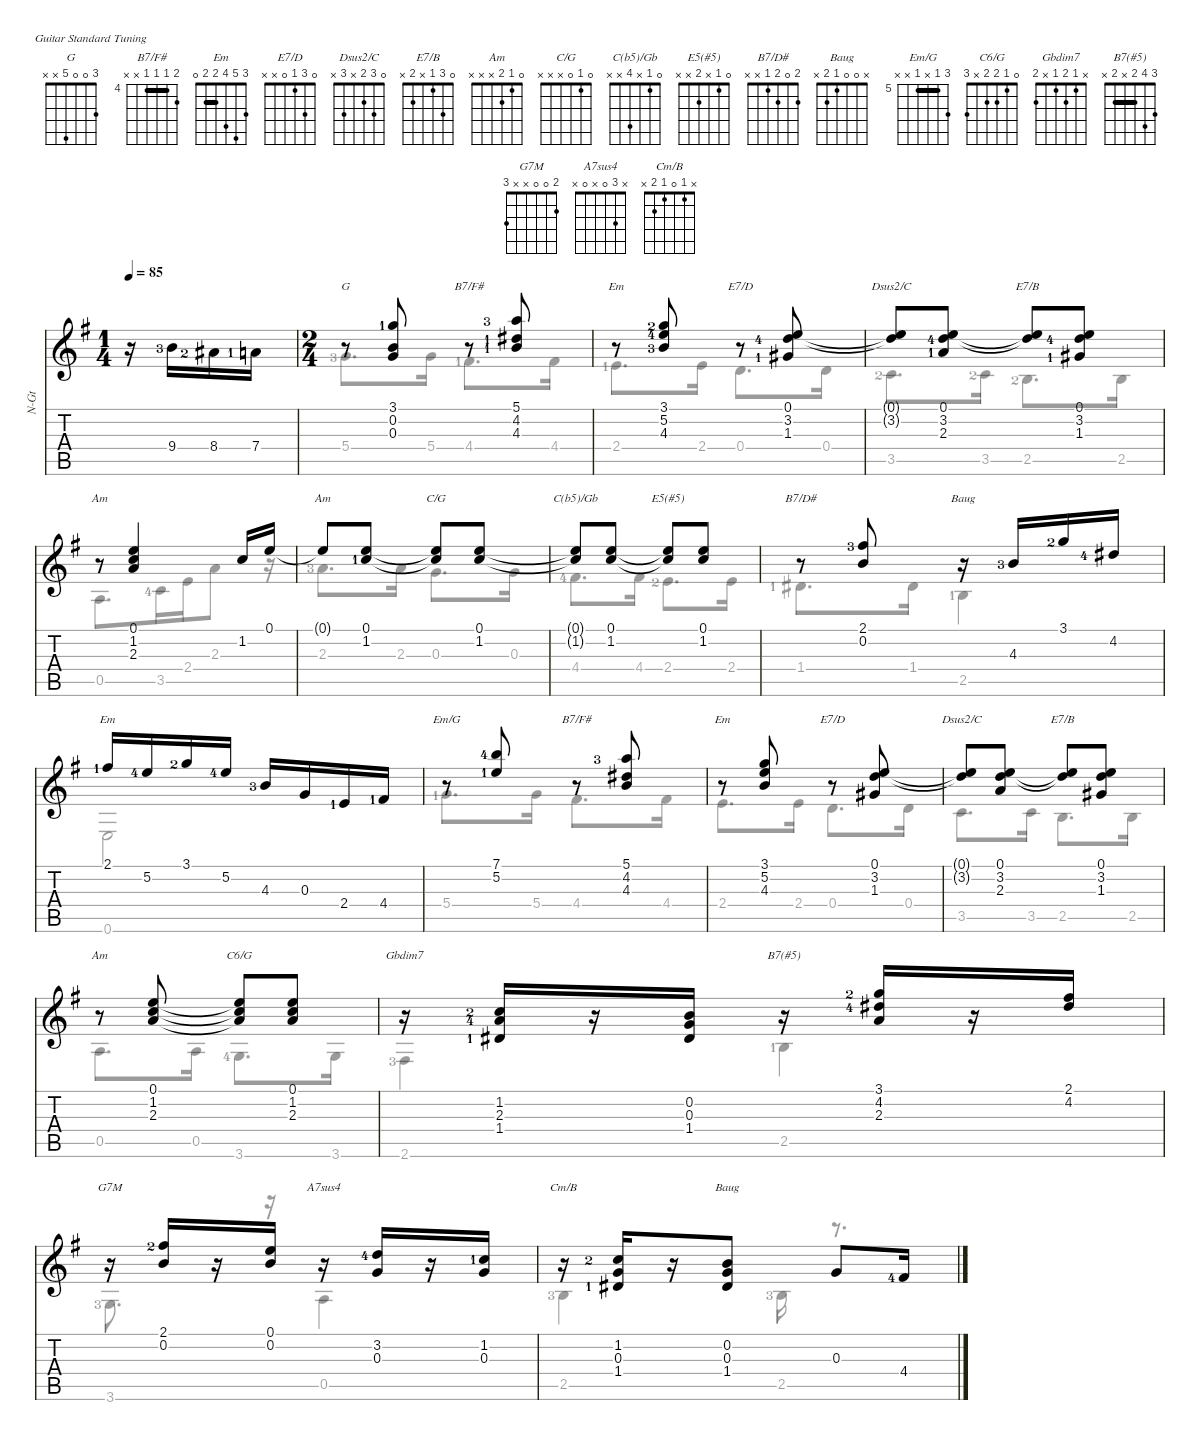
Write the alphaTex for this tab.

\defaultSystemsLayout 4
\hideDynamics
\bracketExtendMode nobrackets
\otherSystemsTrackNameOrientation horizontal
\defaultBarNumberDisplay Hide
\track ("Nylon Guitar" "N-Gt") {instrument acousticguitarnylon}
\staff {score tabs}
\tuning (E4 B3 G3 D3 A2 E2)
\chord ("G " 3 0 0 5 x x)
\chord ("B7/F#" 5 4 4 4 x x) {firstfret 4 barre (4 4)}
\chord ("Em" 3 5 4 2 x x)
\chord ("E7/D" 0 3 1 0 x x)
\chord ("Dsus2/C" 0 3 2 x 3 x)
\chord ("E7/B" 0 3 1 x 2 x)
\chord ("Am" 0 1 2 2 0 x)
\chord ("Am" 0 1 2 x x x)
\chord ("C/G" 0 1 0 x x x)
\chord ("C(b5)/Gb" 0 1 x 4 x x)
\chord ("E5(#5)" 0 1 x 2 x x)
\chord ("B7/D#" 2 0 2 1 x x)
\chord ("Baug" 3 4 4 x 2 x)
\chord ("Em" 3 5 4 2 2 0) {barre 2}
\chord ("Em/G" 7 5 x 5 x x) {firstfret 5 barre 5}
\chord ("C6/G" 0 1 2 2 x 3)
\chord ("Gbdim7" x 1 2 1 x 2)
\chord ("B7(#5)" 3 4 2 x 2 x) {barre 2}
\chord ("G7M" 2 0 0 x x 3)
\chord ("A7sus4" x 3 0 x 0 x)
\chord ("Cm/B" x 1 0 1 2 x)
\chord ("Baug" x 0 0 1 2 x)
\voice
\ts (1 4)
\beaming (8 2)
\tempo 85
\clef g2
\ks eminor
r.16{dy mf instrument acousticguitarnylon beam Down} 9.4{lf 4 acc forcenatural}.16{beam Up} 8.4{lf 3 acc #}.16{beam Up} 7.4{lf 2 acc forcenatural}.16{beam Up} |
\ts (2 4)
\beaming (8 2 2)
r.8{ch "G " beam Up} (3.1{lf 2 acc forcenatural} 0.2{acc forcenatural} 0.3{acc forcenatural}).8{beam Up} r.8{ch "B7/F#" beam Up} (4.2{lf 2 acc #} 5.1{lf 4 acc forcenatural} 4.3{lf 2 acc forcenatural}).8{beam Up} |
r.8{ch "Em" beam Up} (3.1{lf 3 acc forcenatural} 5.2{lf 5 acc forcenatural} 4.3{lf 4 acc forcenatural}).8{beam Up} r.8{ch "E7/D" beam Up} (1.3{lf 2 acc #} 3.2{lf 5 acc forcenatural} 0.1{acc forcenatural}).8{beam Up} |
(0.1{t acc forcenatural} 3.2{t acc forcenatural}).8{ch "Dsus2/C" beam Up} (2.3{lf 2 acc forcenatural} 3.2{lf 5 acc forcenatural} 0.1{acc forcenatural}).8{beam Up} (0.1{t acc forcenatural} 3.2{t acc forcenatural}).8{ch "E7/B" beam Up} (1.3{lf 2 acc #} 3.2{lf 5 acc forcenatural} 0.1{acc forcenatural}).8{beam Up} |
r.8{ch "Am" beam Up} (1.2{acc forcenatural} 0.1{acc forcenatural} 2.3{acc forcenatural}).4{beam Up} 1.2{acc forcenatural}.16{beam Up beam merge} 0.1{acc forcenatural}.16{beam Up} |
\scale
1.21562 0.1{t acc forcenatural}.8{ch "Am" beam Up} (0.1{acc forcenatural} 1.2{lf 2 acc forcenatural}).8{beam Up} (0.1{t acc forcenatural} 1.2{t acc forcenatural}).8{ch "C/G" beam Up} (0.1{acc forcenatural} 1.2{acc forcenatural}).8{beam Up} |
\scale
0.901049 (0.1{t acc forcenatural} 1.2{t acc forcenatural}).8{ch "C(b5)/Gb" beam Up} (1.2{acc forcenatural} 0.1{acc forcenatural}).8{beam Up} (1.2{t acc forcenatural} 0.1{t acc forcenatural}).8{ch "E5(#5)" beam Up} (1.2{acc forcenatural} 0.1{acc forcenatural}).8{beam Up} |
\scale
1.00212 r.8{ch "B7/D#" beam Up} (0.2{acc forcenatural} 2.1{lf 4 acc #}).8{beam Up} r.16{ch "Baug" beam Up} 4.3{lf 4 acc forcenatural}.16{beam Up beam merge} 3.1{lf 3 acc forcenatural}.16{beam Up} 4.2{lf 5 acc #}.16{beam Up} |
\scale
0.881208 2.1{lf 2 acc #}.16{ch "Em" beam Up} 5.2{lf 5 acc forcenatural}.16{beam Up} 3.1{lf 3 acc forcenatural}.16{beam Up} 5.2{lf 5 acc forcenatural}.16{beam Up} 4.3{lf 4 acc forcenatural}.16{beam Up beam merge} 0.3{acc forcenatural}.16{beam Up} 2.4{lf 2 acc forcenatural}.16{beam Up} 4.4{lf 2 acc #}.16{beam Up} |
\scale
1.18017 r.8{ch "Em/G" beam Up} (7.1{lf 5 acc forcenatural} 5.2{lf 2 acc forcenatural}).8{beam Up} r.8{ch "B7/F#" beam Up} (4.2{acc #} 5.1{lf 4 acc forcenatural} 4.3{acc forcenatural}).8{beam Up} |
\scale
0.918 r.8{ch "Em" beam Up} (3.1{acc forcenatural} 5.2{acc forcenatural} 4.3{acc forcenatural}).8{beam Up} r.8{ch "E7/D" beam Up} (1.3{acc #} 3.2{acc forcenatural} 0.1{acc forcenatural}).8{beam Up} |
\scale
1.02059 (0.1{t acc forcenatural} 3.2{t acc forcenatural}).8{ch "Dsus2/C" beam Up} (2.3{acc forcenatural} 3.2{acc forcenatural} 0.1{acc forcenatural}).8{beam Up} (0.1{t acc forcenatural} 3.2{t acc forcenatural}).8{ch "E7/B" beam Up} (1.3{acc #} 3.2{acc forcenatural} 0.1{acc forcenatural}).8{beam Up} |
\scale
0.881235 r.8{ch "Am" beam Up} (2.3{acc forcenatural} 1.2{acc forcenatural} 0.1{acc forcenatural}).8{beam Up} (2.3{t acc forcenatural} 1.2{t acc forcenatural} 0.1{t acc forcenatural}).8{ch "C6/G" beam Up} (2.3{acc forcenatural} 1.2{acc forcenatural} 0.1{acc forcenatural}).8{beam Up} |
\scale
1.17002 r.16{ch "Gbdim7" beam Up} (1.2{lf 3 acc forcenatural} 1.4{lf 2 acc #} 2.3{lf 5 acc forcenatural}).16{beam Up} r.16{beam Up} (0.3{acc forcenatural} 0.2{acc forcenatural} 1.4{acc #}).16{beam Up} r.16{ch "B7(#5)" beam Up} (3.1{lf 3 acc forcenatural} 4.2{lf 5 acc #} 2.3{acc forcenatural}).16{beam Up} r.16{beam Up} (2.1{acc #} 4.2{acc #}).16{beam Up} |
\scale
0.936587 r.16{ch "G7M" beam Up} (0.2{acc forcenatural} 2.1{lf 3 acc #}).16{beam Up} r.16{beam Up} (0.1{acc forcenatural} 0.2{acc forcenatural}).16{beam Up} r.16{ch "A7sus4" beam Up} (0.3{acc forcenatural} 3.2{lf 5 acc forcenatural}).16{beam Up} r.16{beam Up} (1.2{lf 2 acc forcenatural} 0.3{acc forcenatural}).16{beam Up} |
\scale
0.997993 r.16{ch "Cm/B" beam Up} (0.3{acc forcenatural} 1.4{lf 2 acc #} 1.2{lf 3 acc forcenatural}).16{beam Up} r.16{beam Up} (0.2{acc forcenatural} 0.3{acc forcenatural} 1.4{acc #}).8{ch "Baug" beam Up} 0.3{acc forcenatural}.8{beam Up} 4.4{lf 5 acc #}.16{beam Up}
\voice
\clef g2
\ottava regular
\simile none
\ks eminor
|
5.4{lf 4 acc forcenatural}.8{d beam Down} 5.4{acc forcenatural}.16{beam Down} 4.4{lf 2 acc #}.8{d beam Down} 4.4{acc #}.16{beam Down} |
2.4{lf 2 acc forcenatural}.8{d beam Down} 2.4{acc forcenatural}.16{beam Down} 0.4{acc forcenatural}.8{d beam Down} 0.4{acc forcenatural}.16{beam Down} |
3.5{lf 3 acc forcenatural}.8{d beam Down} 3.5{lf 3 acc forcenatural}.16{beam Down} 2.5{lf 3 acc forcenatural}.8{d beam Down} 2.5{acc forcenatural}.16{beam Down} |
0.5{acc forcenatural}.8{d beam Down beam merge} 3.5{lf 5 acc forcenatural}.16{beam Down beam merge} 2.4{acc forcenatural}.16{beam Down} 2.3{acc forcenatural}.8{beam Down} r.16{beam Down} |
\scale
1.21562 2.3{lf 4 acc forcenatural}.8{d beam Down} 2.3{acc forcenatural}.16{beam Down} 0.3{acc forcenatural}.8{d beam Down} 0.3{acc forcenatural}.16{beam Down} |
\scale
0.901049 4.4{lf 5 acc #}.8{d beam Down} 4.4{acc #}.16{beam Down} 2.4{lf 3 acc forcenatural}.8{d beam Down} 2.4{acc forcenatural}.16{beam Down} |
\scale
1.00212 1.4{lf 2 acc #}.8{d beam Down} 1.4{acc #}.16{beam Down} 2.5{lf 2 acc forcenatural}.4{beam Down} |
\scale
0.881208 0.6{acc forcenatural}.2{beam Down} |
\scale
1.18017 5.4{lf 2 acc forcenatural}.8{d beam Down} 5.4{acc forcenatural}.16{beam Down} 4.4{acc #}.8{d beam Down} 4.4{acc #}.16{beam Down} |
\scale
0.918 2.4{acc forcenatural}.8{d beam Down} 2.4{acc forcenatural}.16{beam Down} 0.4{acc forcenatural}.8{d beam Down} 0.4{acc forcenatural}.16{beam Down} |
\scale
1.02059 3.5{acc forcenatural}.8{d beam Down} 3.5{acc forcenatural}.16{beam Down} 2.5{acc forcenatural}.8{d beam Down} 2.5{acc forcenatural}.16{beam Down} |
\scale
0.881235 0.5{acc forcenatural}.8{d beam Down} 0.5{acc forcenatural}.16{beam Down} 3.6{lf 5 acc forcenatural}.8{d beam Down} 3.6{acc forcenatural}.16{beam Down} |
\scale
1.17002 2.6{lf 4 acc #}.4{beam Down} 2.5{lf 2 acc forcenatural}.4{beam Down} |
\scale
0.936587 3.6{lf 4 acc forcenatural}.8{d beam Down} r.16{beam Down} 0.5{acc forcenatural}.4{beam Down} |
\scale
0.997993 2.5{lf 4 acc forcenatural}.4{beam Down} 2.5{lf 4 acc forcenatural}.16{beam Down} r.8{d beam Down}
